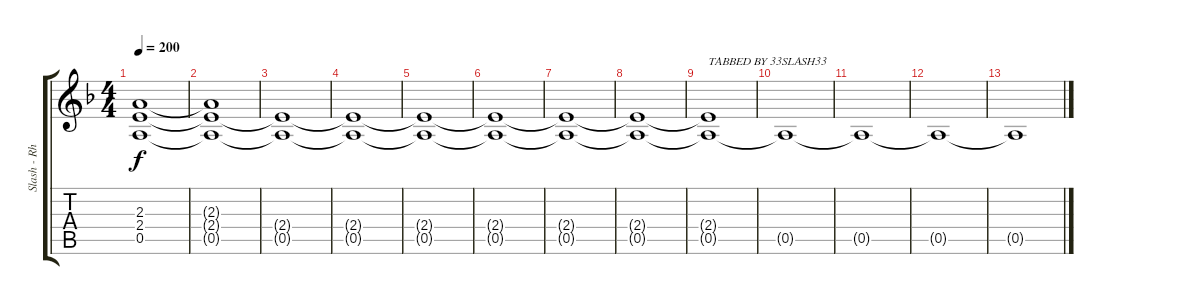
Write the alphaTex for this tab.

\track ("Slash - Rhythm Guitar" "Slash - Rh") {instrument distortionguitar}
\staff {score tabs}
\tuning (E4 B3 G3 D3 A2 E2) {hide}
\ts (4 4)
\tempo 200
\clef g2
\ks dminor
(2.3{t} 2.4{t} 0.5{t}).1{dy f} |
(2.3{t} 2.4{t} 0.5{t}).1 |
(2.4{t} 0.5{t}).1 |
(2.4{t} 0.5{t}).1 |
(2.4{t} 0.5{t}).1 |
(2.4{t} 0.5{t}).1 |
(2.4{t} 0.5{t}).1 |
(2.4{t} 0.5{t}).1 |
(2.4{t} 0.5{t}).1{txt "TABBED BY 33SLASH33"} |
0.5{t}.1 |
0.5{t}.1 |
0.5{t}.1 |
0.5{t}.1
